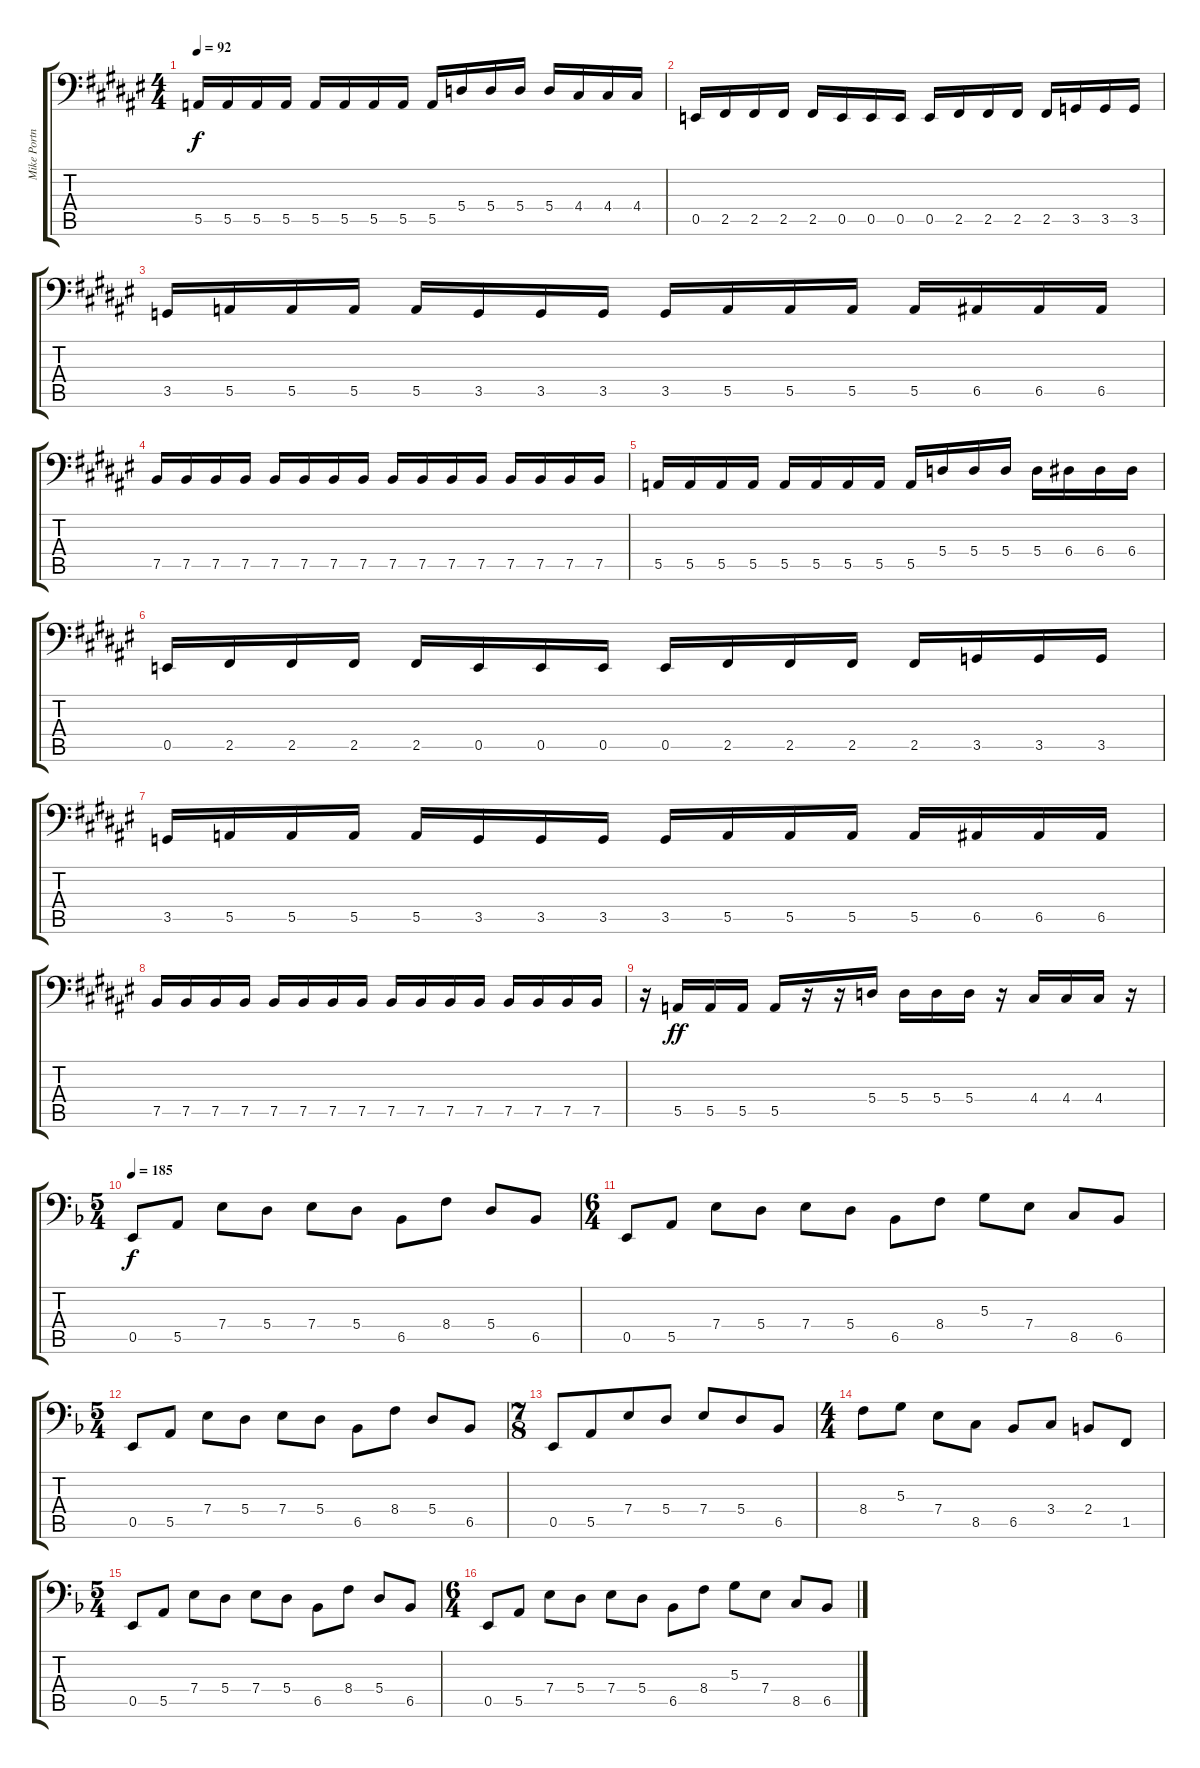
\track ("Mike Portnoy" "Mike Portn") {instrument electricbassfinger}
\staff {score tabs}
\tuning (C3 G2 D2 A1 E1 B0) {hide}
\ts (4 4)
\tempo 92
\clef f4
\ks f#
5.5.16{dy f} 5.5.16 5.5.16 5.5.16 5.5.16 5.5.16 5.5.16 5.5.16 5.5.16 5.4.16 5.4.16 5.4.16 5.4.16 4.4.16 4.4.16 4.4.16 |
0.5.16 2.5.16 2.5.16 2.5.16 2.5.16 0.5.16 0.5.16 0.5.16 0.5.16 2.5.16 2.5.16 2.5.16 2.5.16 3.5.16 3.5.16 3.5.16 |
3.5.16 5.5.16 5.5.16 5.5.16 5.5.16 3.5.16 3.5.16 3.5.16 3.5.16 5.5.16 5.5.16 5.5.16 5.5.16 6.5.16 6.5.16 6.5.16 |
7.5.16 7.5.16 7.5.16 7.5.16 7.5.16 7.5.16 7.5.16 7.5.16 7.5.16 7.5.16 7.5.16 7.5.16 7.5.16 7.5.16 7.5.16 7.5.16 |
5.5.16 5.5.16 5.5.16 5.5.16 5.5.16 5.5.16 5.5.16 5.5.16 5.5.16 5.4.16 5.4.16 5.4.16 5.4.16 6.4.16 6.4.16 6.4.16 |
0.5.16 2.5.16 2.5.16 2.5.16 2.5.16 0.5.16 0.5.16 0.5.16 0.5.16 2.5.16 2.5.16 2.5.16 2.5.16 3.5.16 3.5.16 3.5.16 |
3.5.16 5.5.16 5.5.16 5.5.16 5.5.16 3.5.16 3.5.16 3.5.16 3.5.16 5.5.16 5.5.16 5.5.16 5.5.16 6.5.16 6.5.16 6.5.16 |
7.5.16 7.5.16 7.5.16 7.5.16 7.5.16 7.5.16 7.5.16 7.5.16 7.5.16 7.5.16 7.5.16 7.5.16 7.5.16 7.5.16 7.5.16 7.5.16 |
r.16 5.5.16{dy ff} 5.5.16 5.5.16 5.5.16 r.16 r.16 5.4.16 5.4.16 5.4.16 5.4.16 r.16 4.4.16 4.4.16 4.4.16 r.16 |
\ts (5 4)
\tempo 185
\ks f
0.5.8{dy f} 5.5.8 7.4.8 5.4.8 7.4.8 5.4.8 6.5.8 8.4.8 5.4.8 6.5.8 |
\ts (6 4)
0.5.8 5.5.8 7.4.8 5.4.8 7.4.8 5.4.8 6.5.8 8.4.8 5.3.8 7.4.8 8.5.8 6.5.8 |
\ts (5 4)
0.5.8 5.5.8 7.4.8 5.4.8 7.4.8 5.4.8 6.5.8 8.4.8 5.4.8 6.5.8 |
\ts (7 8)
0.5.8 5.5.8 7.4.8 5.4.8 7.4.8 5.4.8 6.5.8 |
\ts (4 4)
8.4.8 5.3.8 7.4.8 8.5.8 6.5.8 3.4.8 2.4.8 1.5.8 |
\ts (5 4)
0.5.8 5.5.8 7.4.8 5.4.8 7.4.8 5.4.8 6.5.8 8.4.8 5.4.8 6.5.8 |
\ts (6 4)
0.5.8 5.5.8 7.4.8 5.4.8 7.4.8 5.4.8 6.5.8 8.4.8 5.3.8 7.4.8 8.5.8 6.5.8
